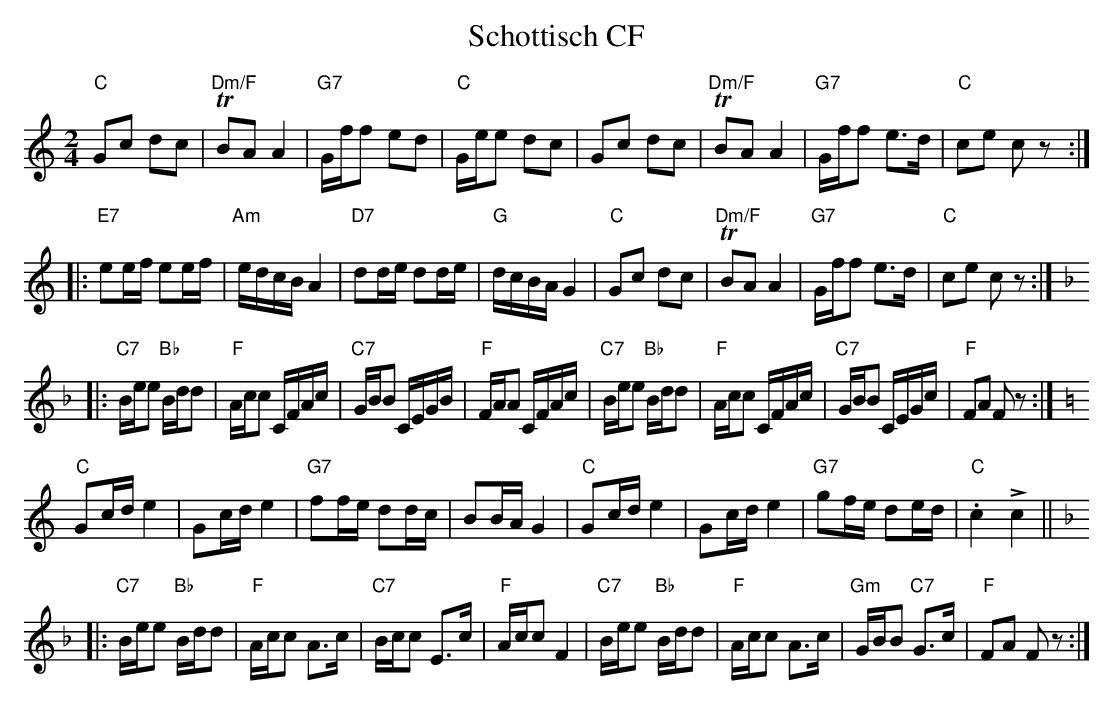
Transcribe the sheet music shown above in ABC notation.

X:1
T: Schottisch CF
M:2/4
L:1/8
K:C %%MIDI gchordon
"C"Gc dc | "Dm/F"TBA A2 | "G7"G/f/f ed | "C"G/e/e dc | Gc dc | "Dm/F"TBA A2 | "G7"G/f/f e>d | "C"ce cz :| [L:1/16]
|: "E7"e2ef e2ef | "Am"edcB A4 | "D7"d2de d2de | "G"dcBA G4 | "C"G2c2 d2c2 | "Dm/F"TB2A2A4 | "G7"Gff2 e3d | "C"c2e2 c2z2 :| [K:F]
|: "C7"Bee2 "Bb"Bdd2 | "F"Acc2 CFAc | "C7"GBB2 CEGB | "F"FAA2 CFAc | "C7"Bee2 "Bb"Bdd2 | "F"Acc2 CFAc | "C7"GBB2 CEGc | "F"F2A2 F2z2 :| [K:C]
"C"G2cd e4 | G2cd e4 | "G7"f2fe d2dc | B2BA G4 | "C"G2cd e4 | G2cd e4 | "G7"g2fe d2ed | "C".c4+>+c4 || [K:F]
|: "C7"Bee2 "Bb"Bdd2 | "F"Acc2 A3c | "C7"Bcc2 E3c | "F"Acc2 F4 | "C7"Bee2 "Bb"Bdd2 | "F"Acc2 A3c | "Gm"GBB2 "C7"G3c | "F"F2A2 F2z2 :|
